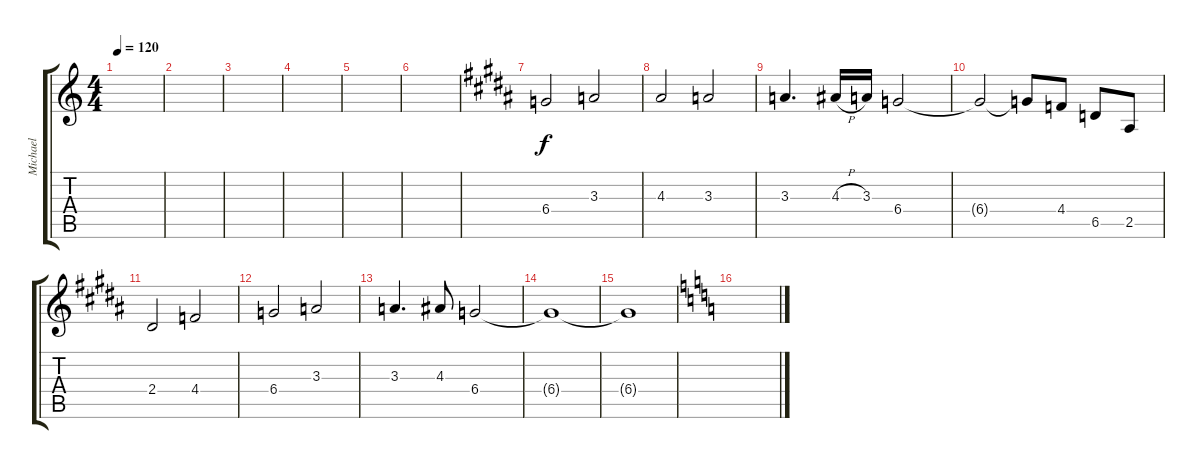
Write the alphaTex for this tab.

\track ("Michael" "Michael") {instrument acousticguitarsteel}
\staff {score tabs}
\tuning (Eb4 Bb3 Gb3 Db3 Ab2 Eb2) {hide}
\ts (4 4)
\tempo 120
\clef g2
\ks aminor
|
|
|
|
|
|
\ks g#minor
6.4.2 3.3.2 |
4.3.2 3.3.2 |
3.3.4{d} 4.3{h}.16 3.3.16 6.4.2 |
6.4{t}.2 6.4{t}.8 4.4.8 6.5.8 2.5.8 |
2.4.2 4.4.2 |
6.4.2 3.3.2 |
3.3.4{d} 4.3.8 6.4.2 |
6.4{t}.1 |
6.4{t}.1 |
\ks aminor
